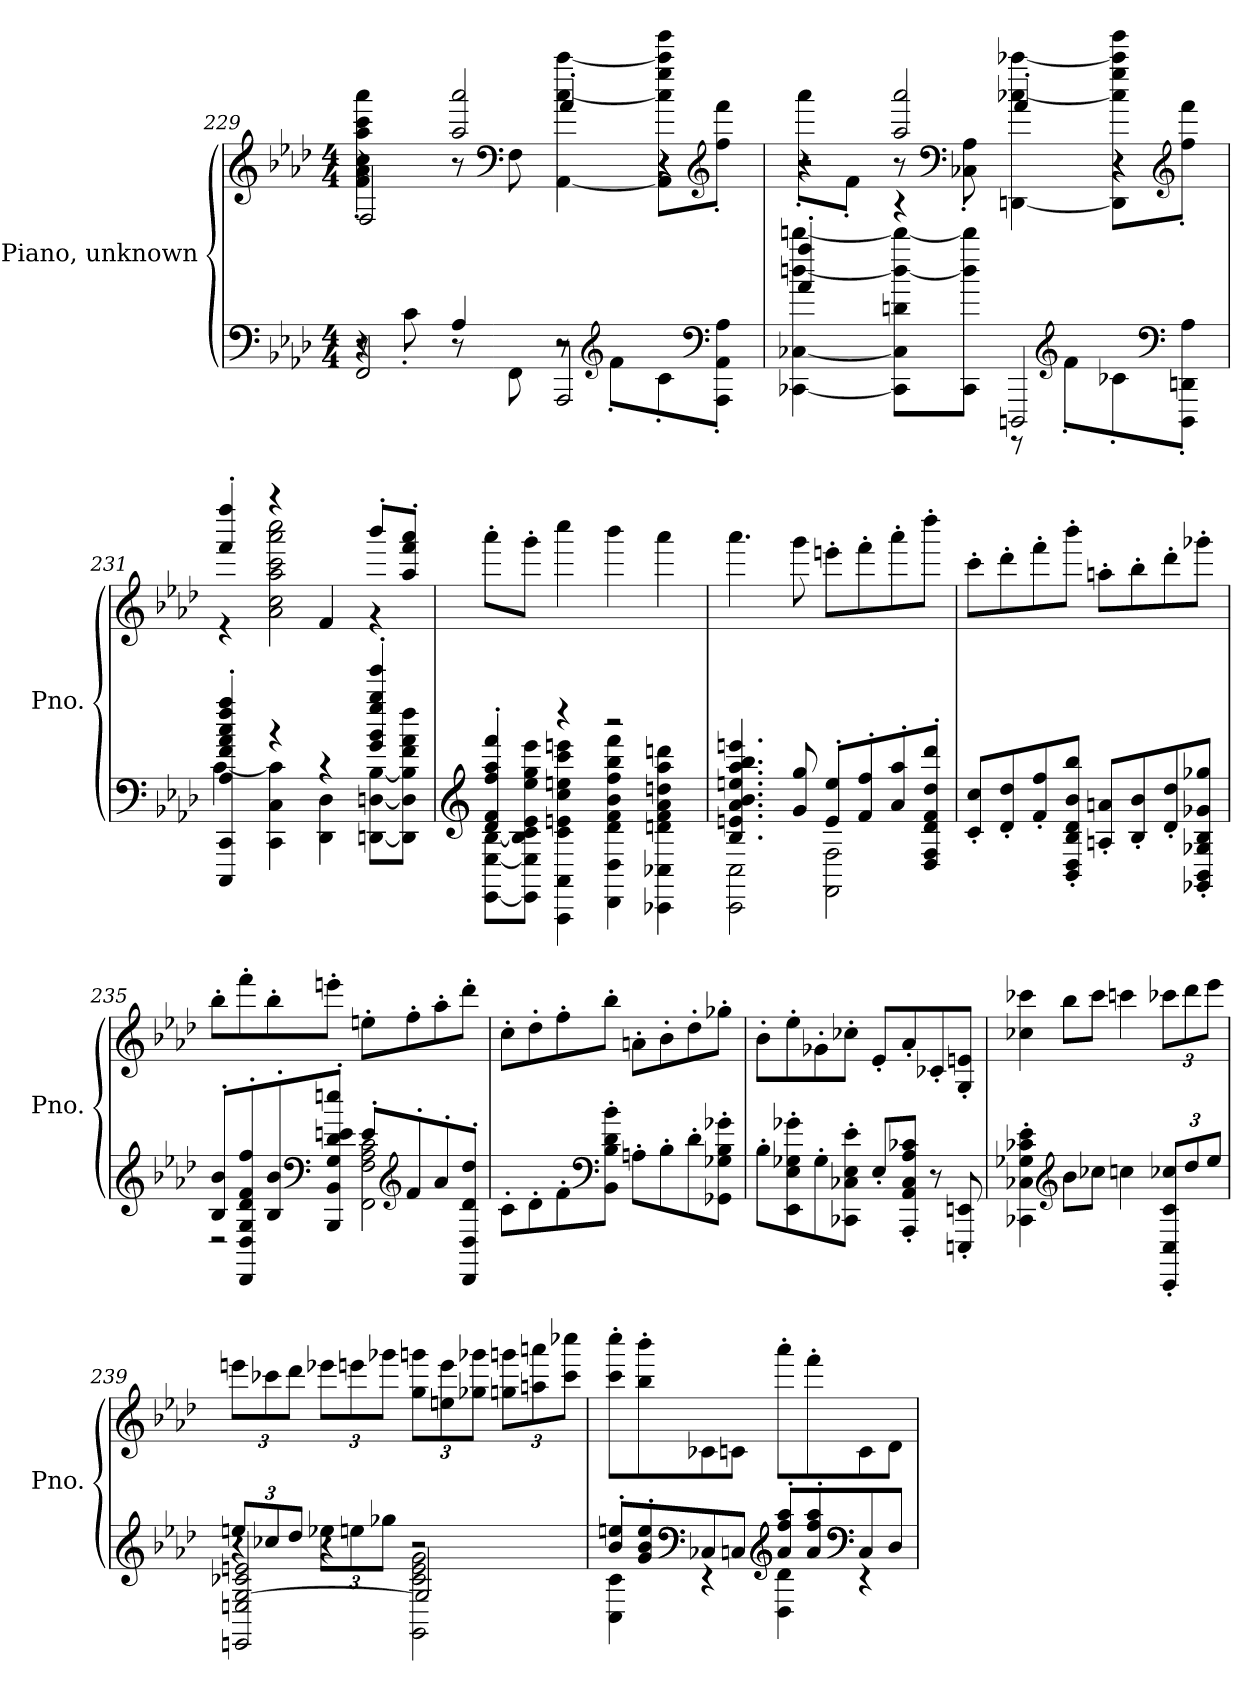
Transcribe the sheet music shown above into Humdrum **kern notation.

**kern	**kern
*part1	*part1
*staff2	*staff1
*I"Piano, unknown	*
*I'Pno.	*
*clefF4	*clefG2
*k[b-e-a-d-]	*k[b-e-a-d-]
*M4/4	*M4/4
=229	=229
*^	*^
*	*^	*	*^
4r	8r	2FF/	4r	4f\' 4a-\' 4cc\' 4aa-\' 4ccc\' 4aaa-\'	2F/
.	8c'\	.	.	.	.
4A-/	8r	.	2aa-/ 2aaa-/	8r	.
*	*	*	*clefF4	*	*
.	8FF\	.	.	8F\	.
2r	8r	2AAA-/	.	[4AA-\ [4cc\ [4ccc\	4a-'/
*clefG2	*	*	*	*	*
.	8f'\L	.	.	.	.
.	8c'\	.	4r	8AA-\] 8cc\] 8gg\ 8ccc\] 8ggg\L	4r
*clefF4	*	*	*clefG2	*	*
.	8AAA-\' 8AA-\' 8A-\'J	.	.	8ff\' 8fff\'J	.
*	*v	*v	*	*	*
!!LO:LB:g=z	!!	!!
=230	=230	=230	=230	=230
4a-/' 4aa-/'	[4CC-X\ [4C-X\ [4ddn\ [4dddn\	4r	8aaa-'\L	2r
.	.	.	8f'\J	.
4r	8CC-\] 8C-\] 8dn\ 8dd\_ 8ddd\_L	2aa-/ 2aaa-/	8r	.
*	*	*clefF4	*	*
.	8CC-\ 8dd\] 8ddd\]J	.	8C-X\' 8A-\'	.
2DDDn/	8r	.	[4DDn\ [4cc-X\ [4ccc-X\	4a-'/
*clefG2	*	*	*	*
.	8f'\L	.	.	.
.	8c-X'\	4r	8DD\] 8cc-\] 8gg\ 8ccc-\] 8ggg\L	4r
*clefF4	*	*clefG2	*	*
.	8DDD\' 8DDn\' 8A-\'J	.	8ff\' 8fff\'J	.
*	*	*	*v	*v
=231	=231	=231	=231
4CCC/' 4CC/' 4A-/' 4f/' 4a-/' 4cc/' 4ff/' 4aa-/'	[4c\	4fff/' 4ffff/'	4r
4r	4CC\ 4C\ 4c\]	4r	2a-\ 2cc\ 2aa-\ 2ccc\ 2aaa-\ 2cccc\
4r	4DD-\ 4D-\	4f/	.
4g/' 4b-/' 4gg/' 4bb-/' 4ggg/'	[8DDn\ [8Dn\ [8B-\L	8bbb-'/L	4r
.	8DD\] 8D\] 8B-\] 8f\ 8a-\ 8ff\J	8aa-/' 8fff/' 8aaa-/'J	.
*	*	*v	*v
=232	=232	=232
*clefG2	*	*
4d-/' 4f/' 4ff/' 4aa-/' 4fff/'	[8EE-\ [8E-\ [8B-\L	8aaa-'\L
.	8EE-\] 8E-\] 8B-\] 8c\ 8e-\ 8ee-\ 8gg\ 8eee-\J	8ggg'\J
4r	4AAA-\ 4AA-\ 4c\ 4en\ 4cc\ 4een\ 4ccc\ 4eeen\	4cccc\
2r	4DD-\ 4D-\ 4d-\ 4f\ 4b-\ 4ff\ 4bb-\ 4fff\	4bbb-\
.	4CC-X\ 4C-X\ 4dn\ 4f\ 4a-\ 4ddn\ 4aa-\ 4dddn\	4aaa-\
!!LO:LB:g=z
=233	=233	=233
4.B-/ 4.en/ 4.a-/ 4.b-/ 4.een/ 4.aa-/ 4.bb-/ 4.eeen/	2CC\ 2C\	4.aaa-\
8g/ 8gg/	.	8ggg\
8e/' 8ee/'L	2FF\ 2F\	8eeen'\L
8f/' 8ff/'	.	8fff'\
8a-/' 8aa-/'	.	8aaa-'\
8D-/' 8F/' 8d-/' 8f/' 8dd-/' 8ddd-/'J	.	8dddd-'\J
*v	*v	*
=234	=234
8c/' 8cc/'L	8ccc'\L
8d-/' 8dd-/'	8ddd-'\
8f/' 8ff/'	8fff'\
8BB-/' 8D-/' 8B-/' 8d-/' 8b-/' 8bb-/'J	8bbb-'\J
8An/' 8an/'L	8aan'\L
8B-/' 8b-/'	8bb-'\
8d-/' 8dd-/'	8ddd-'\
8GG-X/' 8BB-/' 8G-X/' 8B-/' 8g-X/' 8gg-X/'J	8ggg-X'\J
=235	=235
*^	*
8B-/' 8b-/'L	2r	8bb-'\L
8DD-/' 8D-/' 8G/' 8d-/' 8f/' 8ff/'	.	8fff'\
8B-/' 8b-/'	.	8bb-'\
*clefF4	*	*
8BBB-/' 8BB-/' 8G/' 8d-/' 8en/' 8een/'J	.	8eeen'\J
8e'/L	2FF\ 2F\ 2A-\ 2c\	8een'\L
*clefG2	*	*
8f'/	.	8ff'\
8a-'/	.	8aa-'\
8DD-/' 8D-/' 8d-/' 8dd-/'J	.	8ddd-'\J
*v	*v	*
!!LO:LB:g=z
=236	=236
8c'\L	8cc'\L
8d-'\	8dd-'\
8f'\	8ff'\
*clefF4	*
8BB-\' 8B-\' 8d-\' 8b-\'J	8bb-'\J
8An'\L	8an'\L
8B-'\	8b-'\
8d-'\	8dd-'\
8GG-X\' 8G-X\' 8B-\' 8g-X\'J	8gg-X'\J
=237	=237
8B-'\L	8b-'\L
8EE-\' 8E-\' 8G-X\' 8g-X\'	8ee-'\
8G-'\	8g-X'\
8CC-X\' 8C-X\' 8E-\' 8e-\'J	8cc-X'\J
8E-'/L	8e-'/L
8AAA-/' 8AA-/' 8C-/' 8A-/' 8c-X/'J	8a-'/
8r	8c-X'/
8EEEn/' 8EEn/'	8G/' 8en/'J
=238	=238
4CC-X\' 4C-X\' 4G-X\' 4c-X\' 4e-\'	4cc-X\ 4ccc-X\
*clefG2	*
8b-\L	8bb-\L
8cc-X\J	8ccc-\J
4ccn\	4cccn\
*Xbrackettup	*Xbrackettup
12CC-/' 12C-/' 12c-/' 12cc-X/'L	12ccc-X\L
12dd-/	12ddd-\
12ee-/J	12eee-\J
!!LO:LB:g=z
=239	=239
*^	*
*	*^	*
12een/L	4r	2EEn/ 2En/ [2G/ 2c-X/ 2en/	12eeen\L
12cc-X/	.	.	12ccc-X\
12dd-/J	.	.	12ddd-\J
4r	12ee-X\L	.	12eee-X\L
.	12een\	.	12eeen\
.	12gg-X\J	.	12ggg-X\J
2r	2GG\ 2c-\ 2e\ 2g\	2G/]	12gg\ 12gggn\L
.	.	.	12een\ 12eee\
.	.	.	12gg-X\ 12ggg-X\J
.	.	.	12ggn\ 12gggn\L
.	.	.	12aan\ 12aaan\
.	.	.	12ccc-\ 12cccc-X\J
*	*v	*v	*
=240	=240	=240
8b-/' 8een/'L	4C\ 4c\	8ccc\' 8cccc\'L
8g/' 8b-/' 8ee/'	.	8bb-\' 8bbb-\'
*clefF4	*	*
8C-X/	4r	8c-X\
8Cn/J	.	8cn\J
*clefG2	*	*
8a-/' 8ff/' 8aa-/'L	4D-\ 4d-\	8aaa-'\L
8a-/' 8ff/' 8aa-/'	.	8fff'\
*clefF4	*	*
8C/	4r	8c\
8D-/J	.	8d-\J
*v	*v	*
=	=
*-	*-
